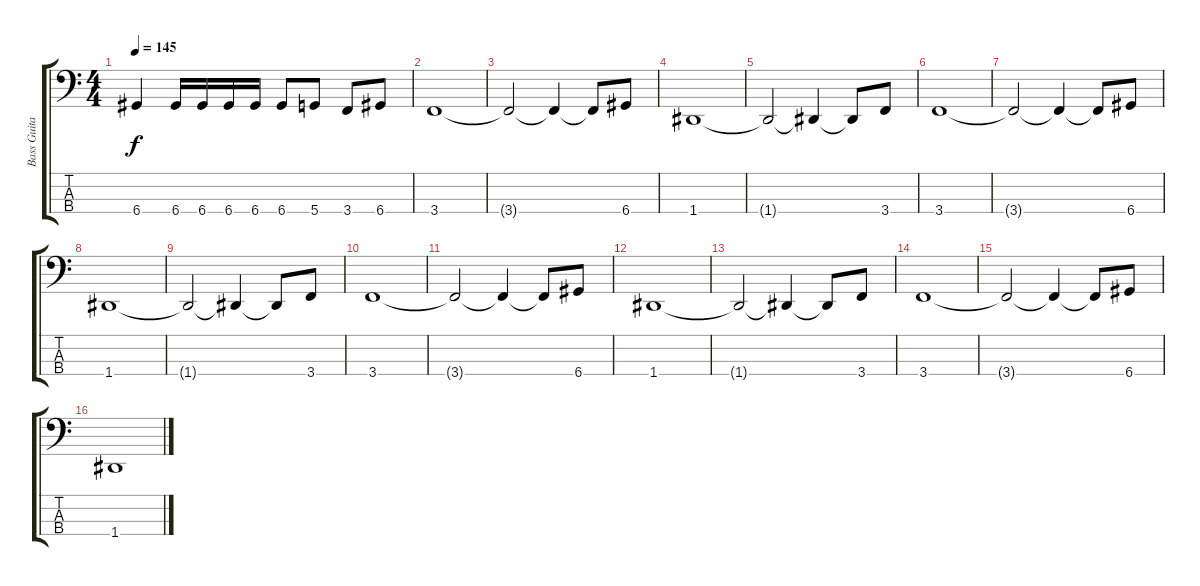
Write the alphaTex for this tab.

\track ("Bass Guitar" "Bass Guita") {instrument electricbassfinger}
\staff {score tabs}
\tuning (F2 C2 G1 D1) {hide}
\ts (4 4)
\tempo 145
\clef f4
\ks c
6.4.4{dy f} 6.4.16 6.4.16 6.4.16 6.4.16 6.4.8 5.4.8 3.4.8 6.4.8 |
3.4.1 |
3.4{t}.2 3.4{t}.4 3.4{t}.8 6.4.8 |
1.4.1 |
1.4{t}.2 1.4{t}.4 1.4{t}.8 3.4.8 |
3.4.1 |
3.4{t}.2 3.4{t}.4 3.4{t}.8 6.4.8 |
1.4.1 |
1.4{t}.2 1.4{t}.4 1.4{t}.8 3.4.8 |
3.4.1 |
3.4{t}.2 3.4{t}.4 3.4{t}.8 6.4.8 |
1.4.1 |
1.4{t}.2 1.4{t}.4 1.4{t}.8 3.4.8 |
3.4.1 |
3.4{t}.2 3.4{t}.4 3.4{t}.8 6.4.8 |
1.4.1
